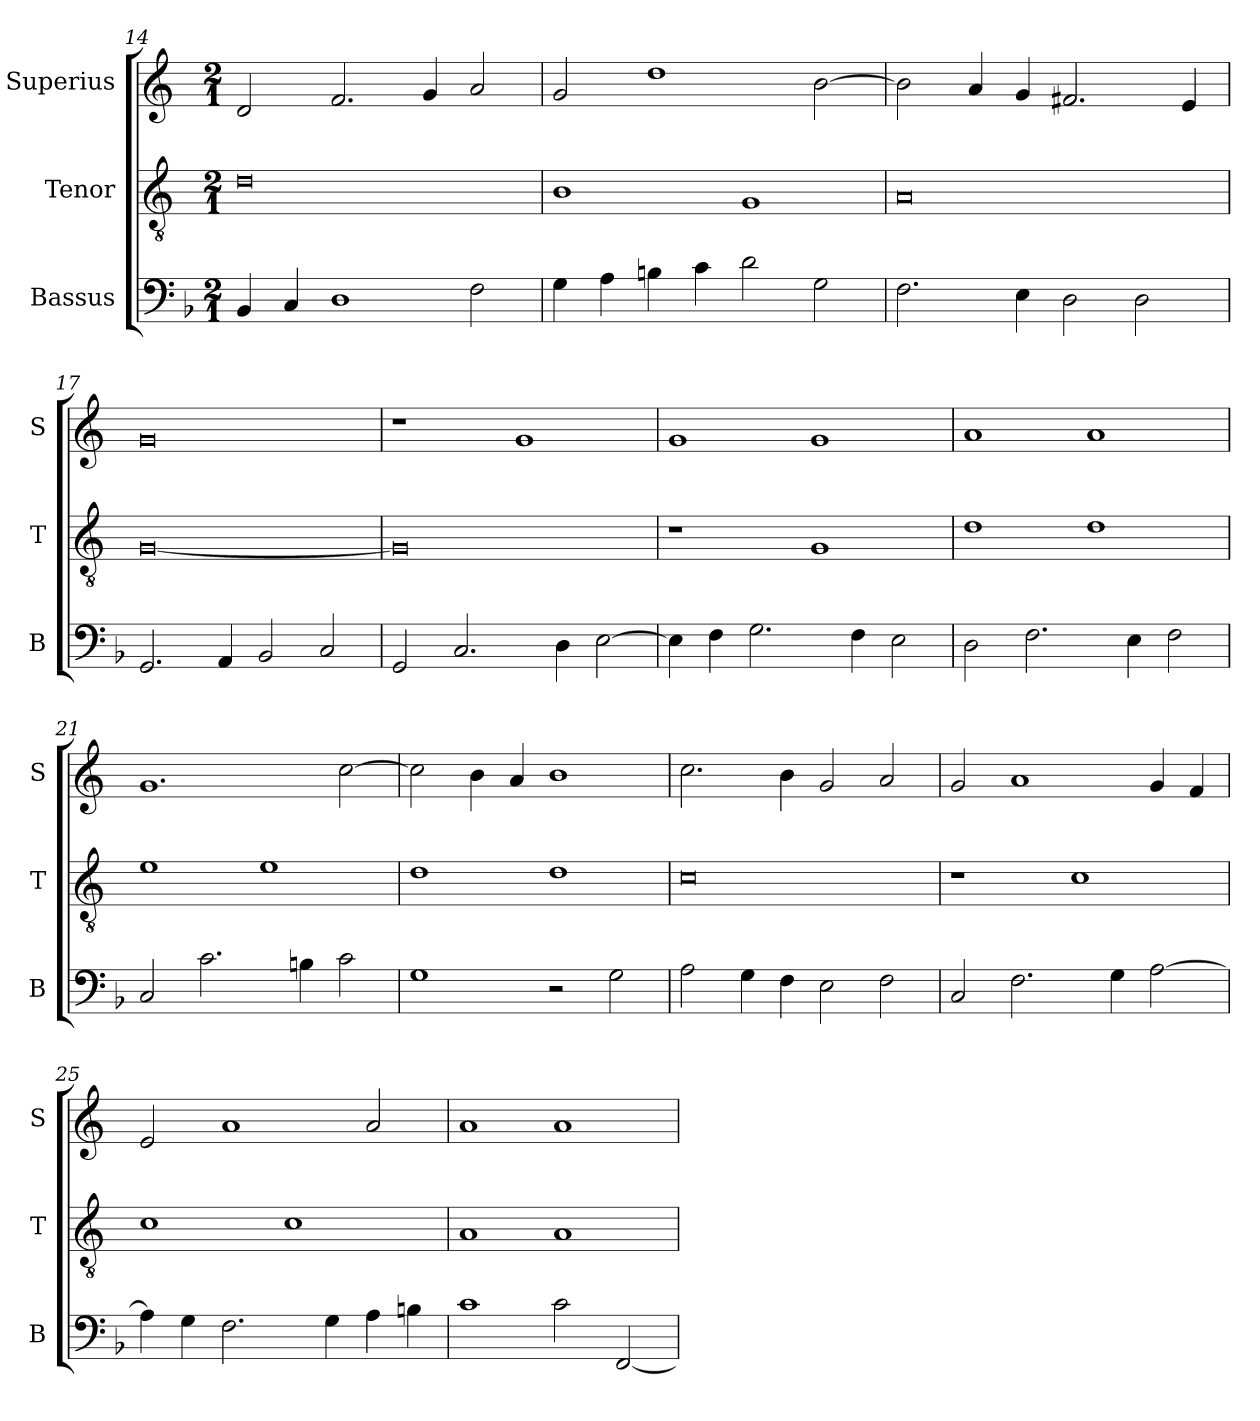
**kern	**kern	**kern
*part3	*part2	*part1
*staff3	*staff2	*staff1
*I"Bassus	*I"Tenor	*I"Superius
*I'B	*I'T	*I'S
*clefF4	*clefGv2	*clefG2
*k[b-]	*k[]	*k[]
*M2/1	*M2/1	*M2/1
=14	=14	=14
4BB-/	0d	2d/
4C/	.	.
1D	.	2.f/
.	.	4g/
2F\	.	2a/
=15	=15	=15
4G\	1B	2g/
4A\	.	.
4Bn\	.	1dd
4c\	.	.
2d\	1G	.
2G\	.	[2b\
=16	=16	=16
2.F\	0A	2b\]
.	.	4a/
4E\	.	4g/
2D\	.	2.f#X/
2D\	.	.
.	.	4e/
=17	=17	=17
2.GG/	[0G	0g
4AA/	.	.
2BB-/	.	.
2C/	.	.
=18	=18	=18
2GG/	0G]	1r
2.C/	.	.
.	.	1g
4D\	.	.
[2E\	.	.
=19	=19	=19
4E\]	1r	1g
4F\	.	.
2.G\	.	.
.	1G	1g
4F\	.	.
2E\	.	.
=20	=20	=20
2D\	1d	1a
2.F\	.	.
.	1d	1a
4E\	.	.
2F\	.	.
=21	=21	=21
2C/	1e	1.g
2.c\	.	.
.	1e	.
4Bn\	.	.
2c\	.	[2cc\
=22	=22	=22
1G	1d	2cc\]
.	.	4b\
.	.	4a/
2r	1d	1b
2G\	.	.
=23	=23	=23
2A\	0c	2.cc\
4G\	.	.
4F\	.	4b\
2E\	.	2g/
2F\	.	2a/
=24	=24	=24
2C/	1r	2g/
2.F\	.	1a
.	1c	.
4G\	.	.
[2A\	.	4g/
.	.	4f/
=25	=25	=25
4A\]	1c	2e/
4G\	.	.
2.F\	.	1a
.	1c	.
4G\	.	.
4A\	.	2a/
4Bn\	.	.
=26	=26	=26
1c	1A	1a
2c\	1A	1a
[2FF/	.	.
=	=	=
*-	*-	*-
